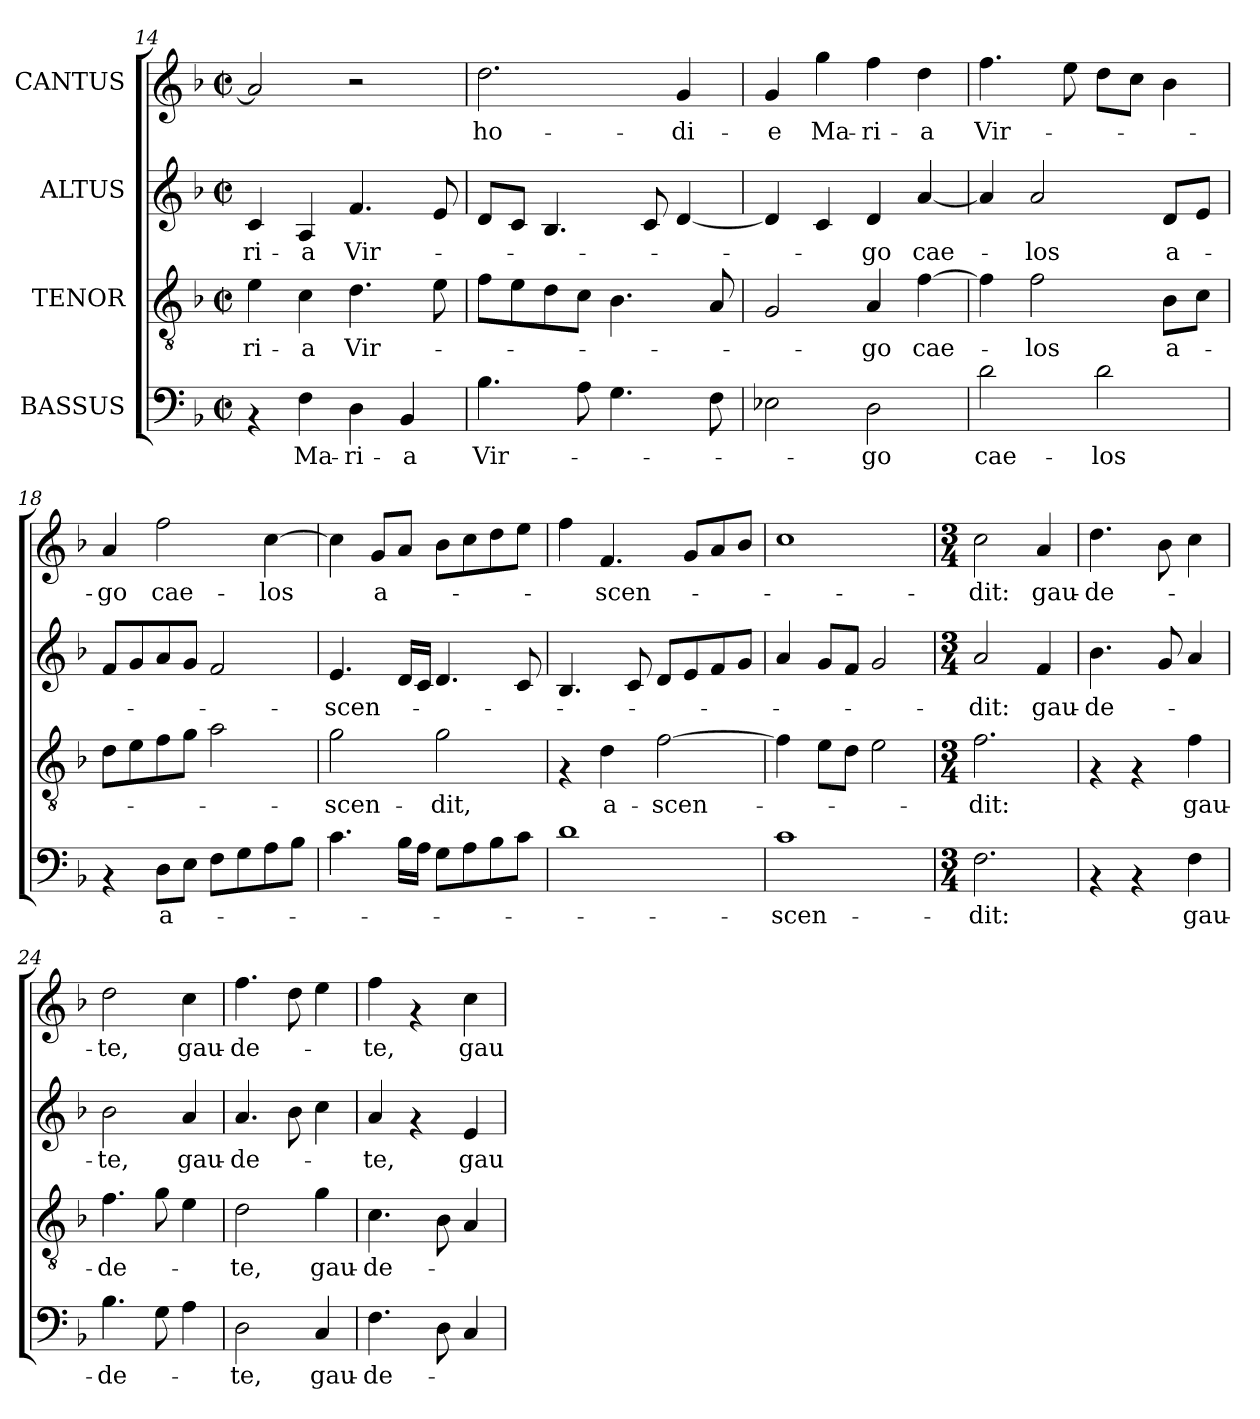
**kern	**text	**kern	**text	**kern	**text	**kern	**text
*part4	*part4	*part3	*part3	*part2	*part2	*part1	*part1
*staff4	*staff4	*staff3	*staff3	*staff2	*staff2	*staff1	*staff1
*I"BASSUS	*	*I"TENOR	*	*I"ALTUS	*	*I"CANTUS	*
*clefF4	*	*clefGv2	*	*clefG2	*	*clefG2	*
*k[b-]	*	*k[b-]	*	*k[b-]	*	*k[b-]	*
*F:	*	*F:	*	*F:	*	*F:	*
*M2/2	*	*M2/2	*	*M2/2	*	*M2/2	*
*met(c|)	*	*met(c|)	*	*met(c|)	*	*met(c|)	*
=14	=14	=14	=14	=14	=14	=14	=14
!	!	!	!LO:LY:b	!	!LO:LY:b	!	!
4rAA	.	4e\	-ri-	4c/	-ri-	2a/]	.
!	!LO:LY:b	!	!LO:LY:b	!	!LO:LY:b	!	!
4F\	Ma-	4c\	-a	4A/	-a	.	.
!	!LO:LY:b	!	!LO:LY:b	!	!LO:LY:b	!	!
4D\	-ri-	4.d\	Vir-	4.f/	Vir-	2r	.
!	!LO:LY:b	!	!	!	!	!	!
4BB-/	-a	.	.	.	.	.	.
.	.	8e\	.	8e/	.	.	.
=15	=15	=15	=15	=15	=15	=15	=15
!	!LO:LY:b	!	!	!	!	!	!LO:LY:b
4.B-\	Vir-	8f\L	.	8d/L	.	2.dd\	ho-
.	.	8e\	.	8c/J	.	.	.
.	.	8d\	.	4.B-/	.	.	.
8A\	.	8c\J	.	.	.	.	.
4.G\	.	4.B-\	.	.	.	.	.
.	.	.	.	8c/	.	.	.
!	!	!	!	!	!	!	!LO:LY:b
.	.	.	.	[<4d/	.	4g/	-di-
8F\	.	8A/	.	.	.	.	.
=16	=16	=16	=16	=16	=16	=16	=16
!	!	!	!	!	!	!	!LO:LY:b
2E-X\	.	2G/	.	4d/]	.	4g/	-e
!	!	!	!	!	!	!	!LO:LY:b
.	.	.	.	4c/	.	4gg\	Ma-
!	!LO:LY:b	!	!LO:LY:b	!	!LO:LY:b	!	!LO:LY:b
2D\	-go	4A/	-go	4d/	-go	4ff\	-ri-
!	!	!	!LO:LY:b	!	!LO:LY:b	!	!LO:LY:b
.	.	[>4f\	cae-	[<4a/	cae-	4dd\	-a
=17	=17	=17	=17	=17	=17	=17	=17
!	!LO:LY:b	!	!	!	!	!	!LO:LY:b
2d\	cae-	4f\]	.	4a/]	.	4.ff\	Vir-
!	!	!	!LO:LY:b	!	!LO:LY:b	!	!
.	.	2f\	-los	2a/	-los	.	.
.	.	.	.	.	.	8ee\	.
!	!LO:LY:b	!	!	!	!	!	!
2d\	-los	.	.	.	.	8dd\L	.
.	.	.	.	.	.	8cc\J	.
!	!	!	!LO:LY:b	!	!LO:LY:b	!	!
.	.	8B-\L	a-	8d/L	a-	4b-\	.
.	.	8c\J	.	8e/J	.	.	.
=18	=18	=18	=18	=18	=18	=18	=18
!	!	!	!	!	!	!	!LO:LY:b
4rAA	.	8d\L	.	8f/L	.	4a/	-go
.	.	8e\	.	8g/	.	.	.
!	!LO:LY:b	!	!	!	!	!	!LO:LY:b
8D\L	a-	8f\	.	8a/	.	2ff\	cae-
8E\J	.	8g\J	.	8g/J	.	.	.
8F\L	.	2a\	.	2f/	.	.	.
8G\	.	.	.	.	.	.	.
!	!	!	!	!	!	!	!LO:LY:b
8A\	.	.	.	.	.	[<4cc\	-los
8B-\J	.	.	.	.	.	.	.
!!LO:LB:g=z
=19	=19	=19	=19	=19	=19	=19	=19
!	!	!	!LO:LY:b	!	!LO:LY:b	!	!
4.c\	.	2g\	-scen-	4.e/	-scen-	4cc\]	.
!	!	!	!	!	!	!	!LO:LY:b
.	.	.	.	.	.	8g/L	a-
16B-\LL	.	.	.	16d/LL	.	8a/J	.
16A\JJ	.	.	.	16c/JJ	.	.	.
!	!	!	!LO:LY:b	!	!	!	!
8G\L	.	2g\	-dit,	4.d/	.	8b-\L	.
8A\	.	.	.	.	.	8cc\	.
8B-\	.	.	.	.	.	8dd\	.
8c\J	.	.	.	8c/	.	8ee\J	.
=20	=20	=20	=20	=20	=20	=20	=20
1d	.	4rF	.	4.B-/	.	4ff\	.
!	!	!	!LO:LY:b	!	!	!	!LO:LY:b
.	.	4d\	a-	.	.	4.f/	-scen-
.	.	.	.	8c/	.	.	.
!	!	!	!LO:LY:b	!	!	!	!
.	.	[>2f\	-scen-	8d/L	.	.	.
.	.	.	.	8e/	.	8g/L	.
.	.	.	.	8f/	.	8a/	.
.	.	.	.	8g/J	.	8b-/J	.
=21	=21	=21	=21	=21	=21	=21	=21
!	!LO:LY:b	!	!	!	!	!	!
1c	-scen-	4f\]	.	4a/	.	1cc	.
.	.	8e\L	.	8g/L	.	.	.
.	.	8d\J	.	8f/J	.	.	.
.	.	2e\	.	2g/	.	.	.
=22	=22	=22	=22	=22	=22	=22	=22
*M3/4	*	*M3/4	*	*M3/4	*	*M3/4	*
!	!LO:LY:b	!	!LO:LY:b	!	!LO:LY:b	!	!LO:LY:b
2.F\	-dit:	2.f\	-dit:	2a/	-dit:	2cc\	-dit:
!	!	!	!	!	!LO:LY:b	!	!LO:LY:b
.	.	.	.	4f/	gau-	4a/	gau-
=23	=23	=23	=23	=23	=23	=23	=23
!	!	!	!	!	!LO:LY:b	!	!LO:LY:b
4rAA	.	4rF	.	4.b-\	-de-	4.dd\	-de-
4rAA	.	4rF	.	.	.	.	.
.	.	.	.	8g/	.	8b-\	.
!	!LO:LY:b	!	!LO:LY:b	!	!	!	!
4F\	gau-	4f\	gau-	4a/	.	4cc\	.
=24	=24	=24	=24	=24	=24	=24	=24
!	!LO:LY:b	!	!LO:LY:b	!	!LO:LY:b	!	!LO:LY:b
4.B-\	-de-	4.f\	-de-	2b-\	-te,	2dd\	-te,
8G\	.	8g\	.	.	.	.	.
!	!	!	!	!	!LO:LY:b	!	!LO:LY:b
4A\	.	4e\	.	4a/	gau-	4cc\	gau-
=25	=25	=25	=25	=25	=25	=25	=25
!	!LO:LY:b	!	!LO:LY:b	!	!LO:LY:b	!	!LO:LY:b
2D\	-te,	2d\	-te,	4.a/	-de-	4.ff\	-de-
.	.	.	.	8b-\	.	8dd\	.
!	!LO:LY:b	!	!LO:LY:b	!	!	!	!
4C/	gau-	4g\	gau-	4cc\	.	4ee\	.
!!LO:PB:g=z
=26	=26	=26	=26	=26	=26	=26	=26
!	!LO:LY:b	!	!LO:LY:b	!	!LO:LY:b	!	!LO:LY:b
4.F\	-de-	4.c\	-de-	4a/	-te,	4ff\	-te,
.	.	.	.	4rf	.	4rf	.
8D\	.	8B-\	.	.	.	.	.
!	!	!	!	!	!LO:LY:b	!	!LO:LY:b
4C/	.	4A/	.	4e/	gau-	4cc\	gau-
=	=	=	=	=	=	=	=
*-	*-	*-	*-	*-	*-	*-	*-
